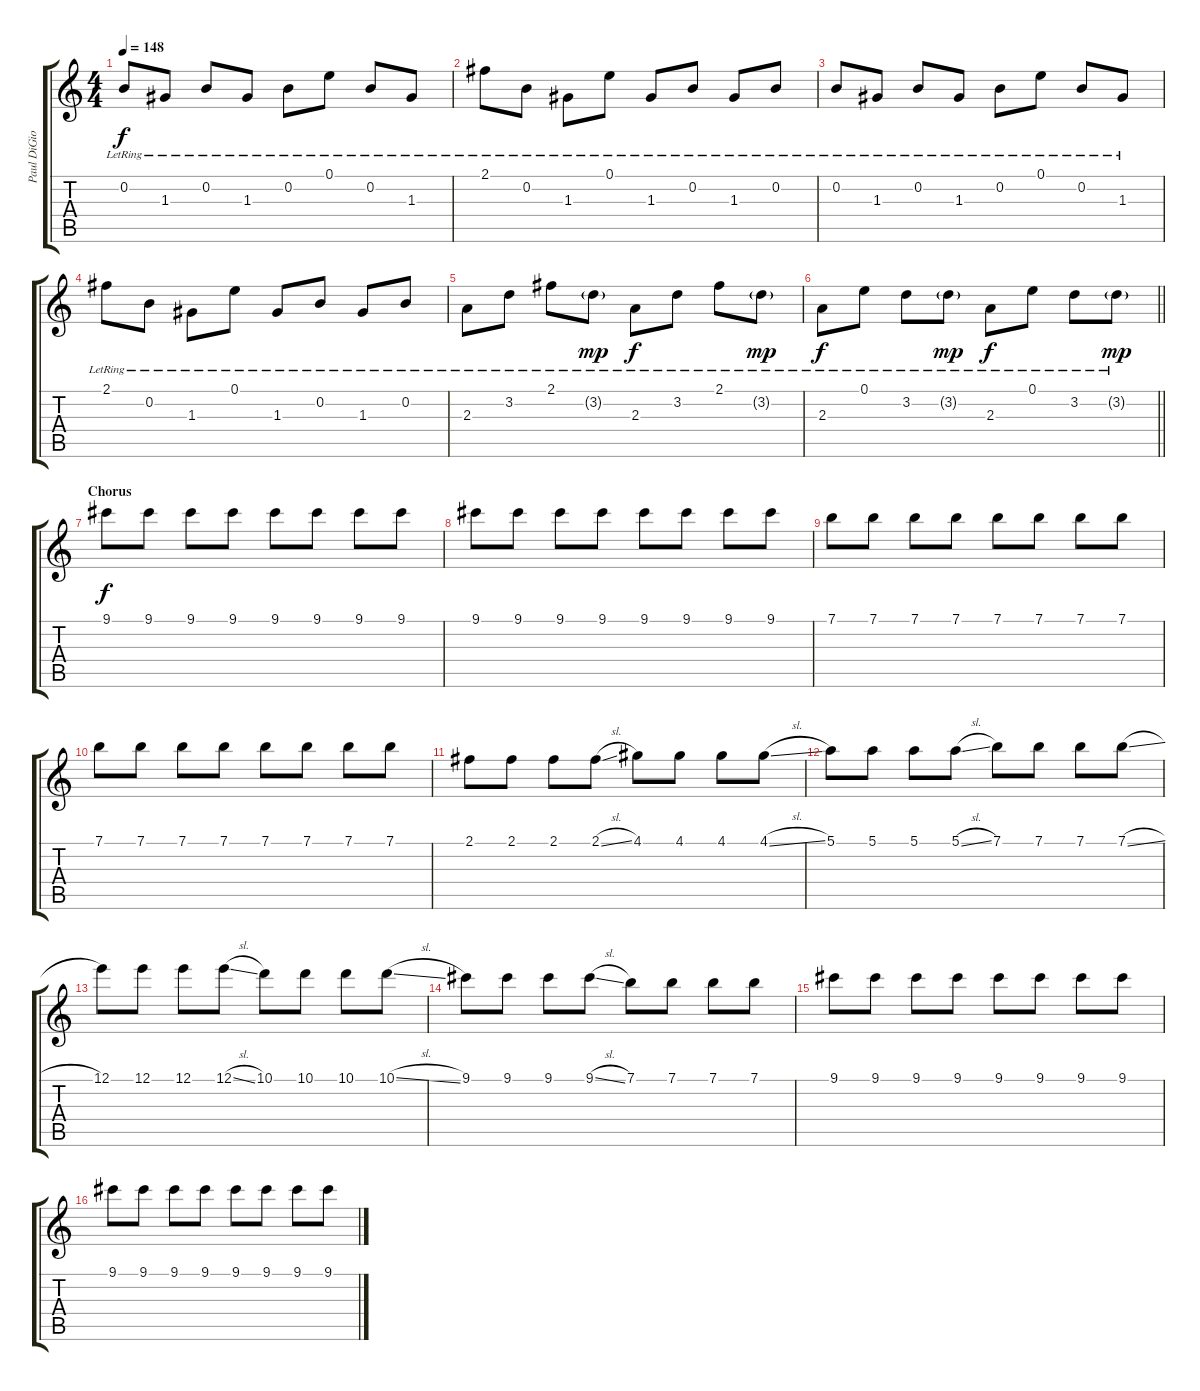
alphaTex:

\track ("Paul DiGiovanni (Lead Guitar)" "Paul DiGio") {instrument overdrivenguitar}
\staff {score tabs}
\tuning (E4 B3 G3 D3 A2 D2) {hide}
\ts (4 4)
\tempo 148
\clef g2
\ks c
0.2{lr}.8{dy f instrument electricguitarclean} 1.3{lr}.8 0.2{lr}.8 1.3{lr}.8 0.2{lr}.8 0.1{lr}.8 0.2{lr}.8 1.3{lr}.8 |
2.1{lr}.8{instrument electricguitarclean} 0.2{lr}.8 1.3{lr}.8 0.1{lr}.8 1.3{lr}.8 0.2{lr}.8 1.3{lr}.8 0.2{lr}.8 |
0.2{lr}.8{instrument electricguitarclean} 1.3{lr}.8 0.2{lr}.8 1.3{lr}.8 0.2{lr}.8 0.1{lr}.8 0.2{lr}.8 1.3{lr}.8 |
2.1{lr}.8{instrument electricguitarclean} 0.2{lr}.8 1.3{lr}.8 0.1{lr}.8 1.3{lr}.8 0.2{lr}.8 1.3{lr}.8 0.2{lr}.8 |
2.3{lr}.8 3.2{lr}.8 2.1{lr}.8 3.2{g lr}.8{dy mp} 2.3{lr}.8{dy f} 3.2{lr}.8 2.1{lr}.8 3.2{g lr}.8{dy mp} |
\barLineRight lightlight
2.3{lr}.8{dy f} 0.1{lr}.8 3.2{lr}.8 3.2{g lr}.8{dy mp} 2.3{lr}.8{dy f} 0.1{lr}.8 3.2{lr}.8 3.2{g lr}.8{dy mp} |
\section ("" "Chorus")
9.1.8{dy f volume 9 balance 8 instrument overdrivenguitar} 9.1.8 9.1.8 9.1.8 9.1.8 9.1.8 9.1.8 9.1.8 |
9.1.8 9.1.8 9.1.8 9.1.8 9.1.8 9.1.8 9.1.8 9.1.8 |
7.1.8 7.1.8 7.1.8 7.1.8 7.1.8 7.1.8 7.1.8 7.1.8 |
7.1.8 7.1.8 7.1.8 7.1.8 7.1.8 7.1.8 7.1.8 7.1.8 |
2.1.8{balance 8} 2.1.8 2.1.8 2.1{sl}.8 4.1.8 4.1.8 4.1.8 4.1{sl}.8 |
5.1.8 5.1.8 5.1.8 5.1{sl}.8 7.1.8 7.1.8 7.1.8 7.1{sl}.8 |
12.1.8 12.1.8 12.1.8 12.1{sl}.8 10.1.8 10.1.8 10.1.8 10.1{sl}.8 |
9.1.8 9.1.8 9.1.8 9.1{sl}.8 7.1.8 7.1.8 7.1.8 7.1.8 |
9.1.8{balance 8} 9.1.8 9.1.8 9.1.8 9.1.8 9.1.8 9.1.8 9.1.8 |
9.1.8 9.1.8 9.1.8 9.1.8 9.1.8 9.1.8 9.1.8 9.1.8
